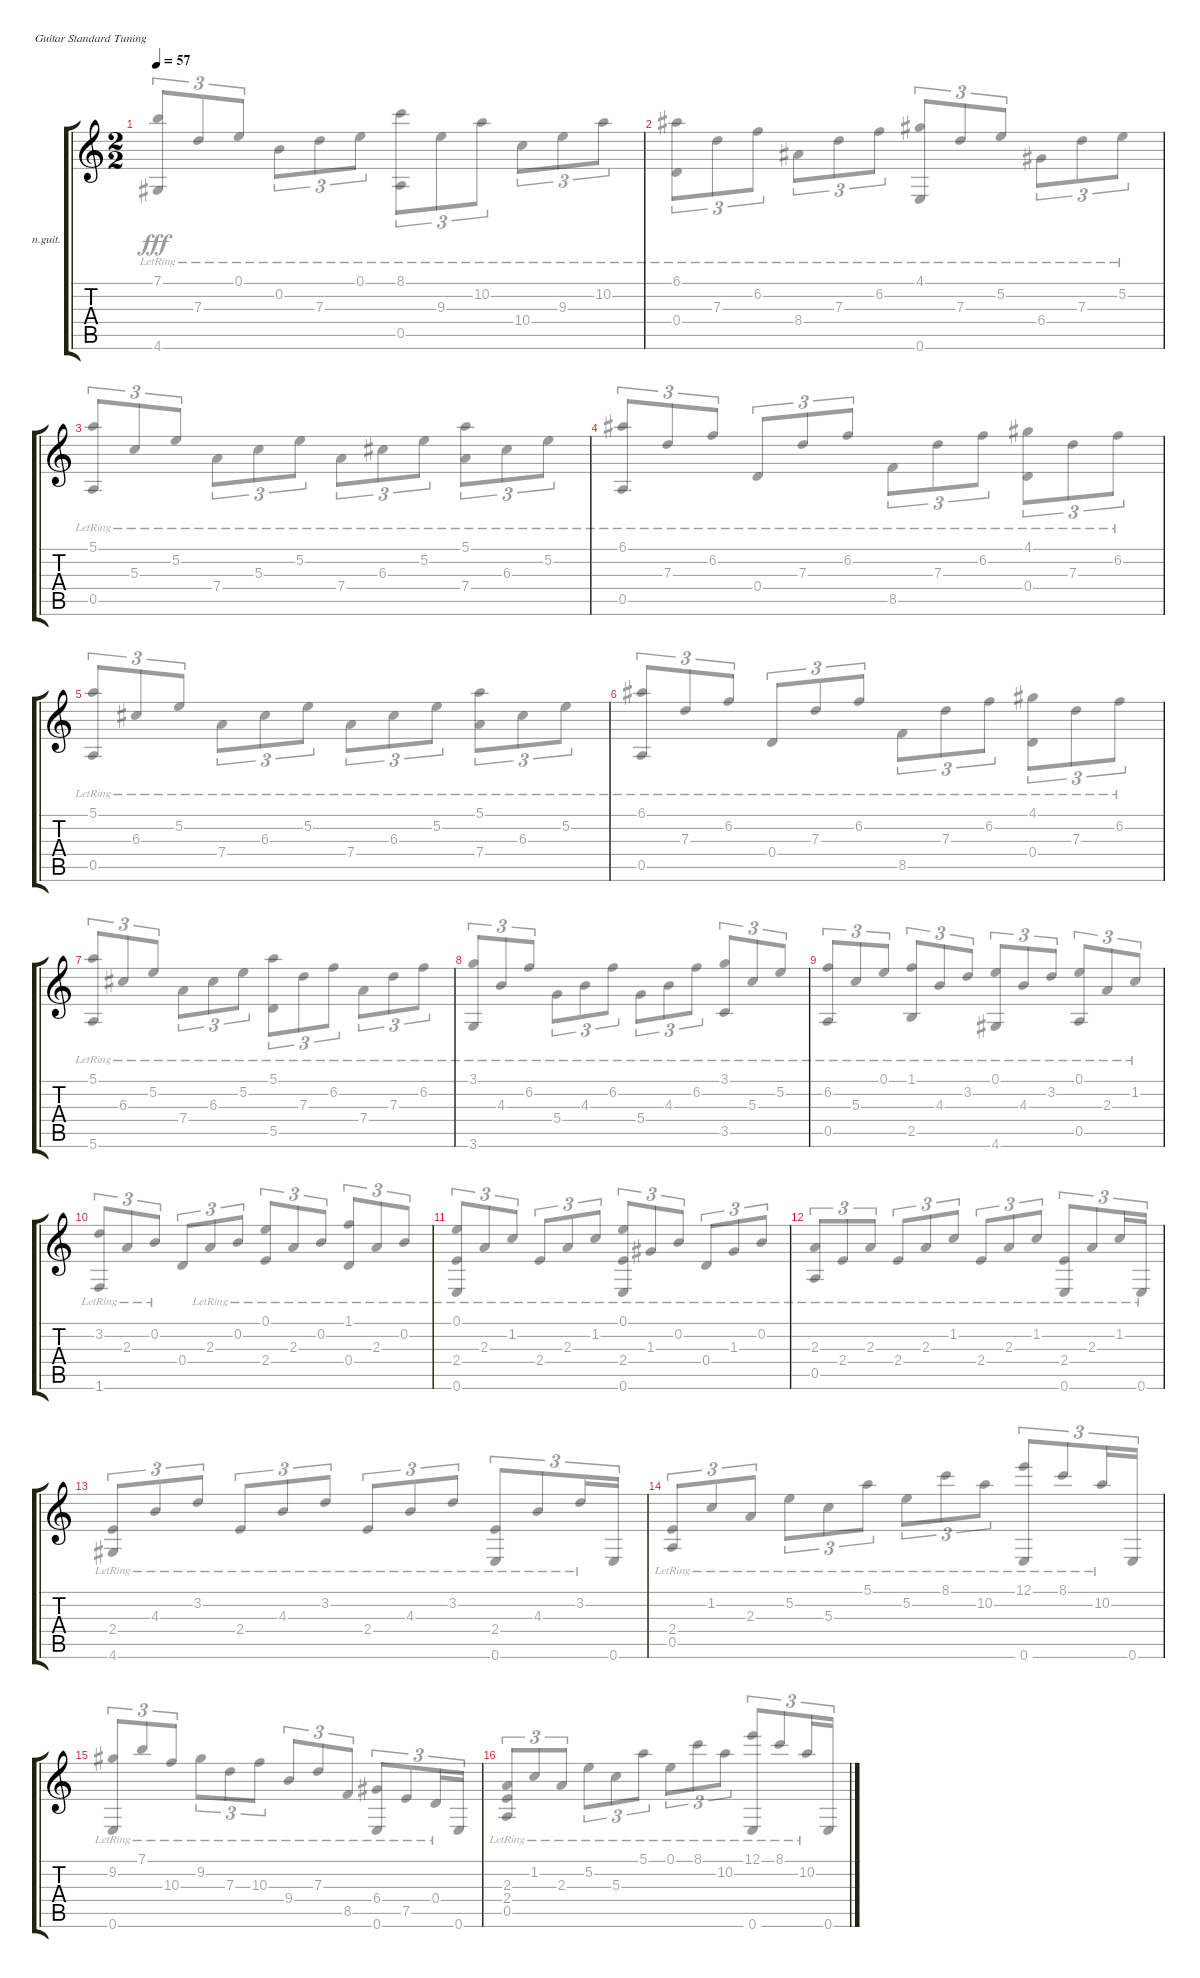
\bracketExtendMode groupsimilarinstruments
\firstSystemTrackNameOrientation horizontal
\otherSystemsTrackNameOrientation horizontal
\extendBarLines
\chordDiagramsInScore
\track ("Track 1" "n.guit.") {instrument acousticguitarnylon}
\staff {score tabs}
\tuning (E4 B3 G3 D3 A2 E2)
\voice
\ts (2 2)
\tempo 57
\clef g2
\ks c
|
|
|
|
|
|
|
|
|
|
|
|
|
|
|
\voice
\clef g2
\ks c
(7.1{lr} 4.6{lr acc #}).8{tu (3 2) dy fff beam Up} 7.3{lr}.8{tu (3 2) beam Up} 0.1{lr}.8{tu (3 2) beam Up} 0.2{lr}.8{tu (3 2) beam Down} 7.3{lr}.8{tu (3 2) beam Down} 0.1{lr}.8{tu (3 2) beam Down} (8.1{lr} 0.5{lr}).8{tu (3 2) beam Down} 9.3{lr}.8{tu (3 2) beam Down} 10.2{lr}.8{tu (3 2) beam Down} 10.4{lr}.8{tu (3 2) beam Down} 9.3{lr}.8{tu (3 2) beam Down} 10.2{lr}.8{tu (3 2) beam Down} |
(6.1{lr acc #} 0.4{lr}).8{tu (3 2) beam Down} 7.3{lr}.8{tu (3 2) beam Down} 6.2{lr}.8{tu (3 2) beam Down} 8.4{lr acc #}.8{tu (3 2) beam Down} 7.3{lr}.8{tu (3 2) beam Down} 6.2{lr}.8{tu (3 2) beam Down} (4.1{lr acc #} 0.6{lr}).8{tu (3 2) beam Up} 7.3{lr}.8{tu (3 2) beam Up} 5.2{lr}.8{tu (3 2) beam Up} 6.4{lr acc #}.8{tu (3 2) beam Down} 7.3{lr}.8{tu (3 2) beam Down} 5.2{lr}.8{tu (3 2) beam Down} |
(5.1{lr} 0.5{lr}).8{tu (3 2) beam Up} 5.3{lr}.8{tu (3 2) beam Up} 5.2{lr}.8{tu (3 2) beam Up} 7.4{lr}.8{tu (3 2) beam Down} 5.3{lr}.8{tu (3 2) beam Down} 5.2{lr}.8{tu (3 2) beam Down} 7.4{lr}.8{tu (3 2) beam Down} 6.3{lr acc #}.8{tu (3 2) beam Down} 5.2{lr}.8{tu (3 2) beam Down} (5.1{lr} 7.4{lr}).8{tu (3 2) beam Down} 6.3{lr acc #}.8{tu (3 2) beam Down} 5.2{lr}.8{tu (3 2) beam Down} |
(6.1{lr acc #} 0.5{lr}).8{tu (3 2) beam Up} 7.3{lr}.8{tu (3 2) beam Up} 6.2{lr}.8{tu (3 2) beam Up} 0.4{lr}.8{tu (3 2) beam Up} 7.3{lr}.8{tu (3 2) beam Up} 6.2{lr}.8{tu (3 2) beam Up} 8.5{lr}.8{tu (3 2) beam Down} 7.3{lr}.8{tu (3 2) beam Down} 6.2{lr}.8{tu (3 2) beam Down} (4.1{lr acc #} 0.4{lr}).8{tu (3 2) beam Down} 7.3{lr}.8{tu (3 2) beam Down} 6.2{lr}.8{tu (3 2) beam Down} |
(5.1{lr} 0.5{lr}).8{tu (3 2) beam Up} 6.3{lr acc #}.8{tu (3 2) beam Up} 5.2{lr}.8{tu (3 2) beam Up} 7.4{lr}.8{tu (3 2) beam Down} 6.3{lr acc #}.8{tu (3 2) beam Down} 5.2{lr}.8{tu (3 2) beam Down} 7.4{lr}.8{tu (3 2) beam Down} 6.3{lr acc #}.8{tu (3 2) beam Down} 5.2{lr}.8{tu (3 2) beam Down} (5.1{lr} 7.4{lr}).8{tu (3 2) beam Down} 6.3{lr acc #}.8{tu (3 2) beam Down} 5.2{lr}.8{tu (3 2) beam Down} |
(6.1{lr acc #} 0.5{lr}).8{tu (3 2) beam Up} 7.3{lr}.8{tu (3 2) beam Up} 6.2{lr}.8{tu (3 2) beam Up} 0.4{lr}.8{tu (3 2) beam Up} 7.3{lr}.8{tu (3 2) beam Up} 6.2{lr}.8{tu (3 2) beam Up} 8.5{lr}.8{tu (3 2) beam Down} 7.3{lr}.8{tu (3 2) beam Down} 6.2{lr}.8{tu (3 2) beam Down} (4.1{lr acc #} 0.4{lr}).8{tu (3 2) beam Down} 7.3{lr}.8{tu (3 2) beam Down} 6.2{lr}.8{tu (3 2) beam Down} |
(5.1{lr} 5.6{lr}).8{tu (3 2) beam Up} 6.3{lr acc #}.8{tu (3 2) beam Up} 5.2{lr}.8{tu (3 2) beam Up} 7.4{lr}.8{tu (3 2) beam Down} 6.3{lr acc #}.8{tu (3 2) beam Down} 5.2{lr}.8{tu (3 2) beam Down} (5.1{lr} 5.5{lr}).8{tu (3 2) beam Down} 7.3{lr}.8{tu (3 2) beam Down} 6.2{lr}.8{tu (3 2) beam Down} 7.4{lr}.8{tu (3 2) beam Down} 7.3{lr}.8{tu (3 2) beam Down} 6.2{lr}.8{tu (3 2) beam Down} |
(3.1{lr} 3.6{lr}).8{tu (3 2) beam Up} 4.3{lr}.8{tu (3 2) beam Up} 6.2{lr}.8{tu (3 2) beam Up} 5.4{lr}.8{tu (3 2) beam Down} 4.3{lr}.8{tu (3 2) beam Down} 6.2{lr}.8{tu (3 2) beam Down} 5.4{lr}.8{tu (3 2) beam Down} 4.3{lr}.8{tu (3 2) beam Down} 6.2{lr}.8{tu (3 2) beam Down} (3.1{lr} 3.5{lr}).8{tu (3 2) beam Up} 5.3{lr}.8{tu (3 2) beam Up} 5.2{lr}.8{tu (3 2) beam Up} |
(6.2{lr} 0.5{lr}).8{tu (3 2) beam Up} 5.3{lr}.8{tu (3 2) beam Up} 0.1{lr}.8{tu (3 2) beam Up} (1.1{lr} 2.5{lr}).8{tu (3 2) beam Up} 4.3{lr}.8{tu (3 2) beam Up} 3.2{lr}.8{tu (3 2) beam Up} (0.1{lr} 4.6{lr acc #}).8{tu (3 2) beam Up} 4.3{lr}.8{tu (3 2) beam Up} 3.2{lr}.8{tu (3 2) beam Up} (0.1{lr} 0.5{lr}).8{tu (3 2) beam Up} 2.3{lr}.8{tu (3 2) beam Up} 1.2{lr}.8{tu (3 2) beam Up} |
(3.2{lr} 1.6{lr}).8{tu (3 2) beam Up} 2.3{lr}.8{tu (3 2) beam Up} 0.2{lr}.8{tu (3 2) beam Up} 0.4.8{tu (3 2) beam Up} 2.3{lr}.8{tu (3 2) beam Up} 0.2{lr}.8{tu (3 2) beam Up} (0.1{lr} 2.4{lr}).8{tu (3 2) beam Up} 2.3{lr}.8{tu (3 2) beam Up} 0.2{lr}.8{tu (3 2) beam Up} (1.1{lr} 0.4{lr}).8{tu (3 2) beam Up} 2.3{lr}.8{tu (3 2) beam Up} 0.2{lr}.8{tu (3 2) beam Up} |
(0.1{lr} 2.4{lr} 0.6{lr}).8{tu (3 2) beam Up} 2.3{lr}.8{tu (3 2) beam Up} 1.2{lr}.8{tu (3 2) beam Up} 2.4{lr}.8{tu (3 2) beam Up} 2.3{lr}.8{tu (3 2) beam Up} 1.2{lr}.8{tu (3 2) beam Up} (0.1{lr} 2.4{lr} 0.6{lr}).8{tu (3 2) beam Up} 1.3{lr acc #}.8{tu (3 2) beam Up} 0.2{lr}.8{tu (3 2) beam Up} 0.4{lr}.8{tu (3 2) beam Up} 1.3{lr acc #}.8{tu (3 2) beam Up} 0.2{lr}.8{tu (3 2) beam Up} |
(2.3{lr} 0.5{lr}).8{tu (3 2) beam Up} 2.4{lr}.8{tu (3 2) beam Up} 2.3{lr}.8{tu (3 2) beam Up} 2.4{lr}.8{tu (3 2) beam Up} 2.3{lr}.8{tu (3 2) beam Up} 1.2{lr}.8{tu (3 2) beam Up} 2.4{lr}.8{tu (3 2) beam Up} 2.3{lr}.8{tu (3 2) beam Up} 1.2{lr}.8{tu (3 2) beam Up} (2.4{lr} 0.6{lr}).8{tu (3 2) beam Up} 2.3{lr}.8{tu (3 2) beam Up} 1.2{lr}.16{tu (3 2) beam Up} 0.6{lr}.16{tu (3 2) beam Up} |
(2.4{lr} 4.6{lr acc #}).8{tu (3 2) beam Up} 4.3{lr}.8{tu (3 2) beam Up} 3.2{lr}.8{tu (3 2) beam Up} 2.4{lr}.8{tu (3 2) beam Up} 4.3{lr}.8{tu (3 2) beam Up} 3.2{lr}.8{tu (3 2) beam Up} 2.4{lr}.8{tu (3 2) beam Up} 4.3{lr}.8{tu (3 2) beam Up} 3.2{lr}.8{tu (3 2) beam Up} (2.4{lr} 0.6{lr}).8{tu (3 2) beam Up} 4.3{lr}.8{tu (3 2) beam Up} 3.2{lr}.16{tu (3 2) beam Up} 0.6.16{tu (3 2) beam Up} |
(2.4{lr} 0.5{lr}).8{tu (3 2) beam Up} 1.2{lr}.8{tu (3 2) beam Up} 2.3{lr}.8{tu (3 2) beam Up} 5.2{lr}.8{tu (3 2) beam Down} 5.3{lr}.8{tu (3 2) beam Down} 5.1{lr}.8{tu (3 2) beam Down} 5.2{lr}.8{tu (3 2) beam Down} 8.1{lr}.8{tu (3 2) beam Down} 10.2{lr}.8{tu (3 2) beam Down} (12.1{lr} 0.6{lr}).8{tu (3 2) beam Up} 8.1{lr}.8{tu (3 2) beam Up} 10.2{lr}.16{tu (3 2) beam Up} 0.6.16{tu (3 2) beam Up} |
(9.2{lr acc #} 0.6{lr}).8{tu (3 2) beam Up} 7.1{lr}.8{tu (3 2) beam Up} 10.3{lr}.8{tu (3 2) beam Up} 9.2{lr acc #}.8{tu (3 2) beam Down} 7.3{lr}.8{tu (3 2) beam Down} 10.3{lr}.8{tu (3 2) beam Down} 9.4{lr}.8{tu (3 2) beam Up} 7.3{lr}.8{tu (3 2) beam Up} 8.5{lr}.8{tu (3 2) beam Up} (6.4{lr acc #} 0.6{lr}).8{tu (3 2) beam Up} 7.5{lr}.8{tu (3 2) beam Up} 0.4{lr}.16{tu (3 2) beam Up} 0.6.16{tu (3 2) beam Up} |
(2.3{lr} 2.4{lr} 0.5{lr}).8{tu (3 2) beam Up} 1.2{lr}.8{tu (3 2) beam Up} 2.3{lr}.8{tu (3 2) beam Up} 5.2{lr}.8{tu (3 2) beam Down} 5.3{lr}.8{tu (3 2) beam Down} 5.1{lr}.8{tu (3 2) beam Down} 0.1{lr}.8{tu (3 2) beam Down} 8.1{lr}.8{tu (3 2) beam Down} 10.2{lr}.8{tu (3 2) beam Down} (12.1{lr} 0.6{lr}).8{tu (3 2) beam Up} 8.1{lr}.8{tu (3 2) beam Up} 10.2{lr}.16{tu (3 2) beam Up} 0.6.16{tu (3 2) beam Up}
